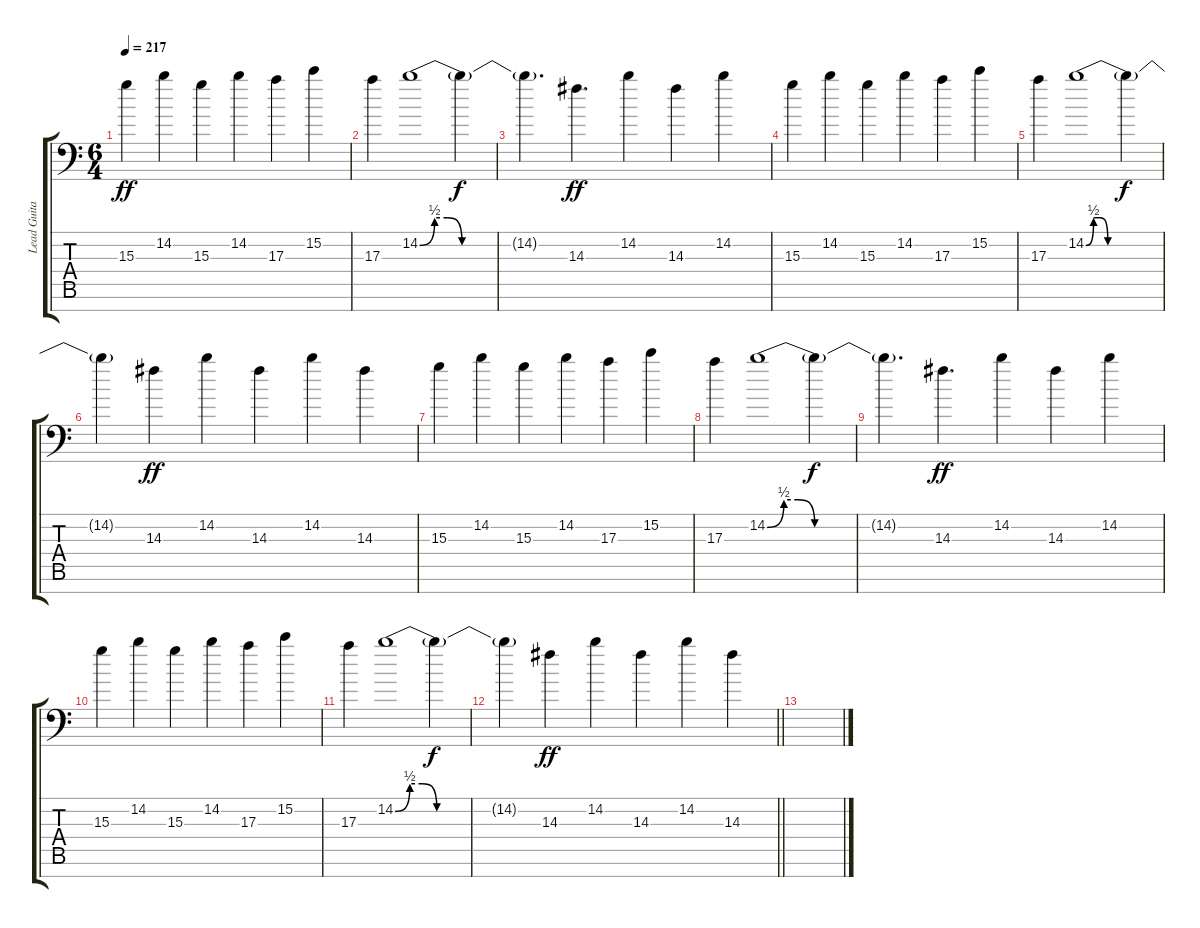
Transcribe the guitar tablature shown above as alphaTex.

\track ("Lead Guitar #3 / Delay" "Lead Guita") {instrument electricguitarjazz}
\staff {score tabs}
\tuning (D4 A3 E3 D3 A2 E2 A1) {hide}
\ts (6 4)
\section ("" "")
\tempo 217
\clef f4
\ks c
15.3.4{dy ff volume 10 instrument overdrivenguitar} 14.2.4 15.3.4 14.2.4 17.3.4 15.2.4 |
17.3.4 14.2{be (custom 0 0 6 2 11 2 17 0 22 0 30 0 60 0)}.1 14.2{t}.4{dy f} |
14.2{t}.4{d} 14.3.4{d dy ff} 14.2.4 14.3.4 14.2.4 |
15.3.4 14.2.4 15.3.4 14.2.4 17.3.4 15.2.4 |
17.3.4 14.2{be (custom 0 0 6 2 11 2 17 0 22 0 30 0 60 0)}.1 14.2{t}.4{dy f} |
14.2{t}.4 14.3.4{dy ff} 14.2.4 14.3.4 14.2.4 14.3.4 |
15.3.4 14.2.4 15.3.4 14.2.4 17.3.4 15.2.4 |
17.3.4 14.2{be (custom 0 0 6 2 11 2 17 0 22 0 30 0 60 0)}.1 14.2{t}.4{dy f} |
14.2{t}.4{d} 14.3.4{d dy ff} 14.2.4 14.3.4 14.2.4 |
15.3.4 14.2.4 15.3.4 14.2.4 17.3.4 15.2.4 |
17.3.4 14.2{be (custom 0 0 6 2 11 2 17 0 22 0 30 0 60 0)}.1 14.2{t}.4{dy f} |
\barLineRight lightlight
14.2{t}.4 14.3.4{dy ff} 14.2.4 14.3.4 14.2.4 14.3.4 |
\section ("" "")
